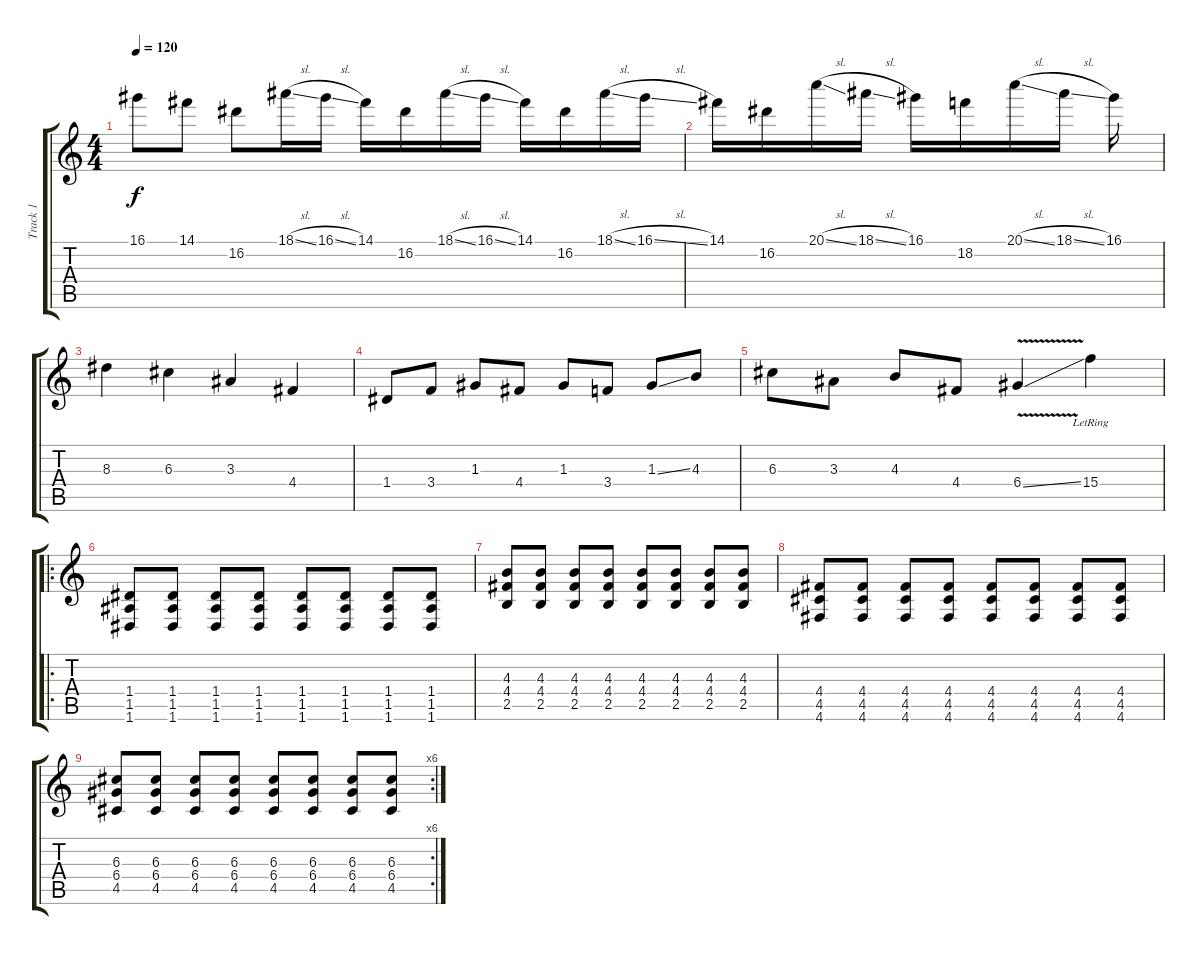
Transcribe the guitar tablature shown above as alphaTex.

\track ("Track 1" "Track 1") {instrument overdrivenguitar}
\staff {score tabs}
\tuning (E4 B3 G3 D3 A2 D2) {hide}
\ts (4 4)
\tempo 120
\clef g2
\ks c
16.1.8{dy f} 14.1.8 16.2.8 18.1{sl}.16 16.1{sl}.16 14.1.16 16.2.16 18.1{sl}.16 16.1{sl}.16 14.1.16 16.2.16 18.1{sl}.16 16.1{sl}.16 |
14.1.16 16.2.16 20.1{sl}.16 18.1{sl}.16 16.1.16 18.2.16 20.1{sl}.16 18.1{sl}.16 16.1.16 |
8.3.4 6.3.4 3.3.4 4.4.4 |
1.4.8 3.4.8 1.3.8 4.4.8 1.3.8 3.4.8 1.3{ss}.8 4.3.8 |
6.3.8 3.3.8 4.3.8 4.4.8 6.4{v ss}.4 15.4{lr}.4 |
\ro
(1.4 1.5 1.6).8 (1.4 1.5 1.6).8 (1.4 1.5 1.6).8 (1.4 1.5 1.6).8 (1.4 1.5 1.6).8 (1.4 1.5 1.6).8 (1.4 1.5 1.6).8 (1.4 1.5 1.6).8 |
(4.3 4.4 2.5).8 (4.3 4.4 2.5).8 (4.3 4.4 2.5).8 (4.3 4.4 2.5).8 (4.3 4.4 2.5).8 (4.3 4.4 2.5).8 (4.3 4.4 2.5).8 (4.3 4.4 2.5).8 |
(4.4 4.5 4.6).8 (4.4 4.5 4.6).8 (4.4 4.5 4.6).8 (4.4 4.5 4.6).8 (4.4 4.5 4.6).8 (4.4 4.5 4.6).8 (4.4 4.5 4.6).8 (4.4 4.5 4.6).8 |
\rc 6
(6.3 6.4 4.5).8 (6.3 6.4 4.5).8 (6.3 6.4 4.5).8 (6.3 6.4 4.5).8 (6.3 6.4 4.5).8 (6.3 6.4 4.5).8 (6.3 6.4 4.5).8 (6.3 6.4 4.5).8
